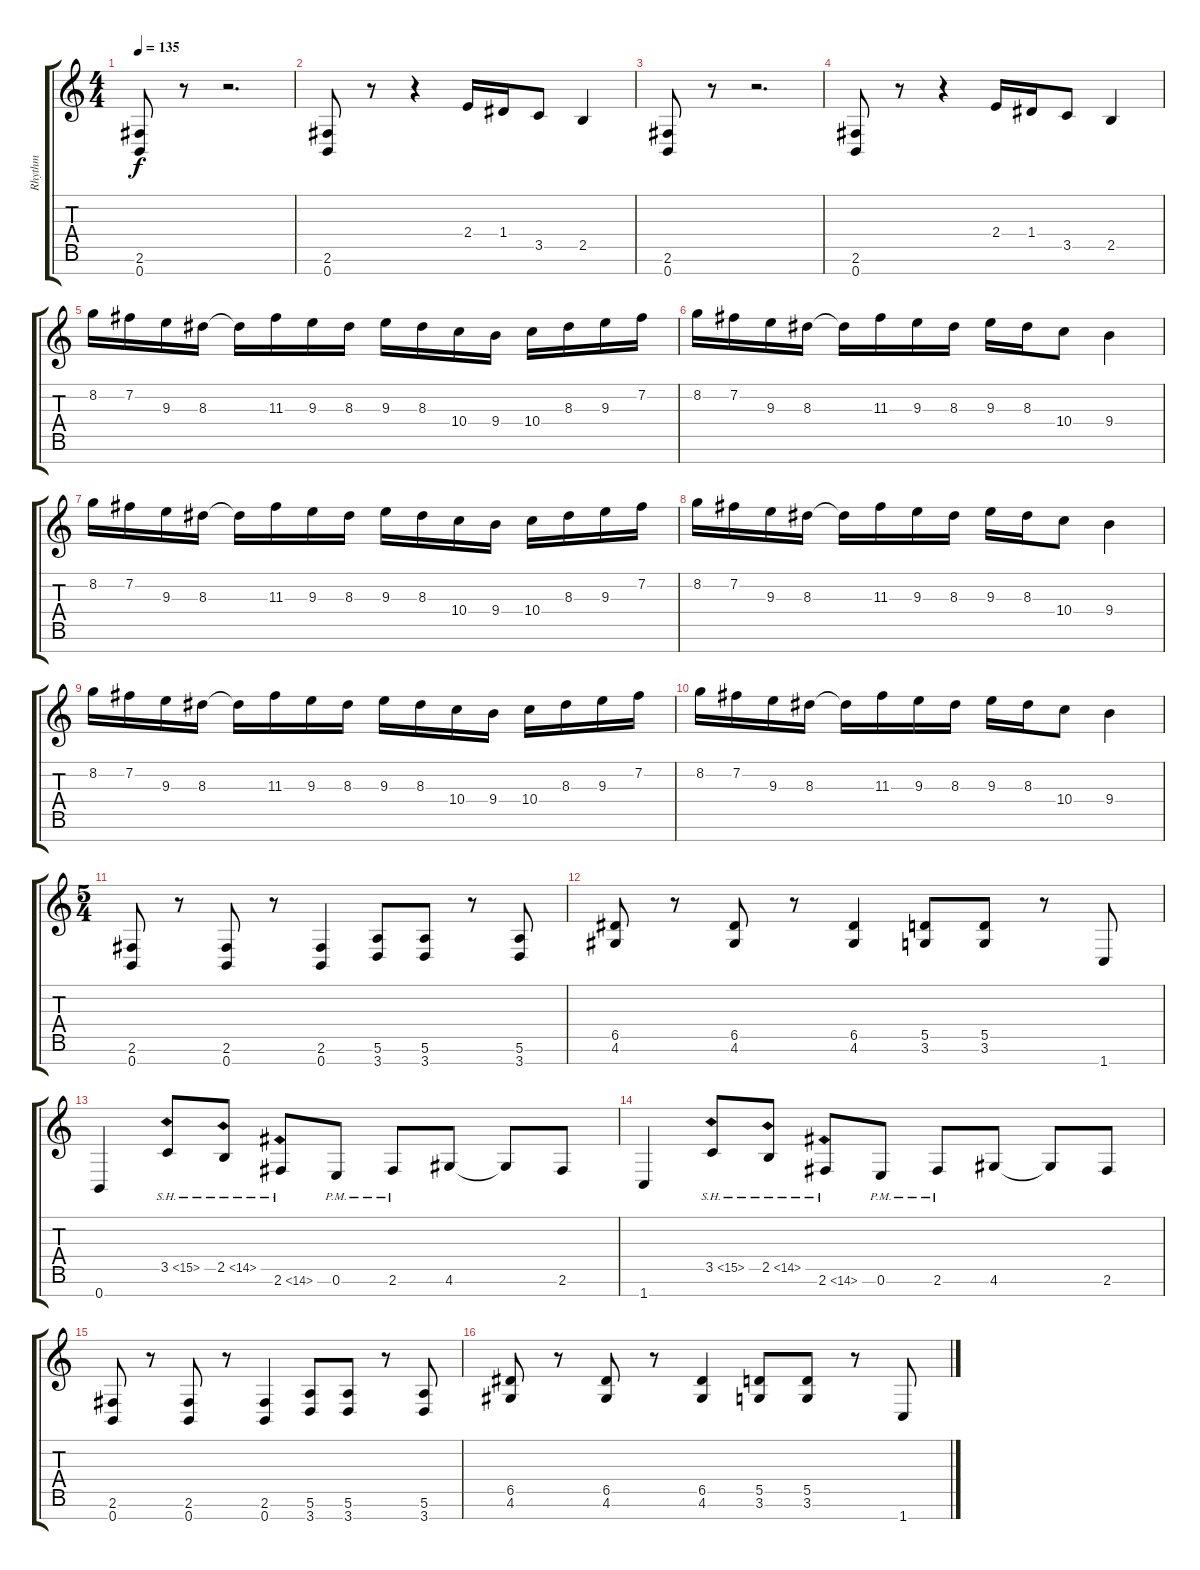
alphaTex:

\track ("Rhythm" "Rhythm") {instrument distortionguitar}
\staff {score tabs}
\tuning (E4 B3 G3 D3 A2 E2 B1) {hide}
\ts (4 4)
\tempo 135
\clef g2
\ks c
(2.6 0.7).8{dy f} r.8 r.2{d} |
(2.6 0.7).8 r.8 r.4 2.4.16 1.4.16 3.5.8 2.5.4 |
(2.6 0.7).8 r.8 r.2{d} |
(2.6 0.7).8 r.8 r.4 2.4.16 1.4.16 3.5.8 2.5.4 |
8.2.16 7.2.16 9.3.16 8.3.16 8.3{t}.16 11.3.16 9.3.16 8.3.16 9.3.16 8.3.16 10.4.16 9.4.16 10.4.16 8.3.16 9.3.16 7.2.16 |
8.2.16 7.2.16 9.3.16 8.3.16 8.3{t}.16 11.3.16 9.3.16 8.3.16 9.3.16 8.3.16 10.4.8 9.4.4 |
8.2.16 7.2.16 9.3.16 8.3.16 8.3{t}.16 11.3.16 9.3.16 8.3.16 9.3.16 8.3.16 10.4.16 9.4.16 10.4.16 8.3.16 9.3.16 7.2.16 |
8.2.16 7.2.16 9.3.16 8.3.16 8.3{t}.16 11.3.16 9.3.16 8.3.16 9.3.16 8.3.16 10.4.8 9.4.4 |
8.2.16 7.2.16 9.3.16 8.3.16 8.3{t}.16 11.3.16 9.3.16 8.3.16 9.3.16 8.3.16 10.4.16 9.4.16 10.4.16 8.3.16 9.3.16 7.2.16 |
8.2.16 7.2.16 9.3.16 8.3.16 8.3{t}.16 11.3.16 9.3.16 8.3.16 9.3.16 8.3.16 10.4.8 9.4.4 |
\ts (5 4)
(2.6 0.7).8 r.8 (2.6 0.7).8 r.8 (2.6 0.7).4 (5.6 3.7).8 (5.6 3.7).8{beam split} r.8 (5.6 3.7).8 |
(6.5 4.6).8 r.8 (6.5 4.6).8 r.8 (6.5 4.6).4 (5.5 3.6).8 (5.5 3.6).8 r.8 1.7.8 |
0.7.4 3.5{sh 12}.8 2.5{sh 12}.8 2.6{sh 12}.8 0.6{pm}.8 2.6{pm}.8 4.6.8{beam split} 4.6{t}.8 2.6.8 |
1.7.4 3.5{sh 12}.8 2.5{sh 12}.8 2.6{sh 12}.8 0.6{pm}.8 2.6{pm}.8 4.6.8{beam split} 4.6{t}.8 2.6.8 |
(2.6 0.7).8 r.8 (2.6 0.7).8 r.8 (2.6 0.7).4 (5.6 3.7).8 (5.6 3.7).8{beam split} r.8 (5.6 3.7).8 |
(6.5 4.6).8 r.8 (6.5 4.6).8 r.8 (6.5 4.6).4 (5.5 3.6).8 (5.5 3.6).8 r.8 1.7.8
